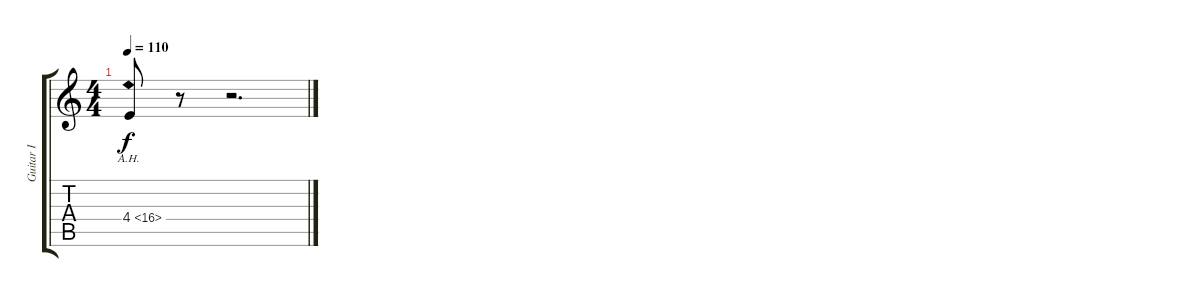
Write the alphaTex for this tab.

\track ("Guitar I" "Guitar I") {instrument distortionguitar}
\staff {score tabs}
\tuning (D4 A3 F3 C3 G2 D2) {hide}
\ts (4 4)
\tempo 110
\clef g2
\ks c
4.4{ah 12}.8{dy f} r.8 r.2{d}
